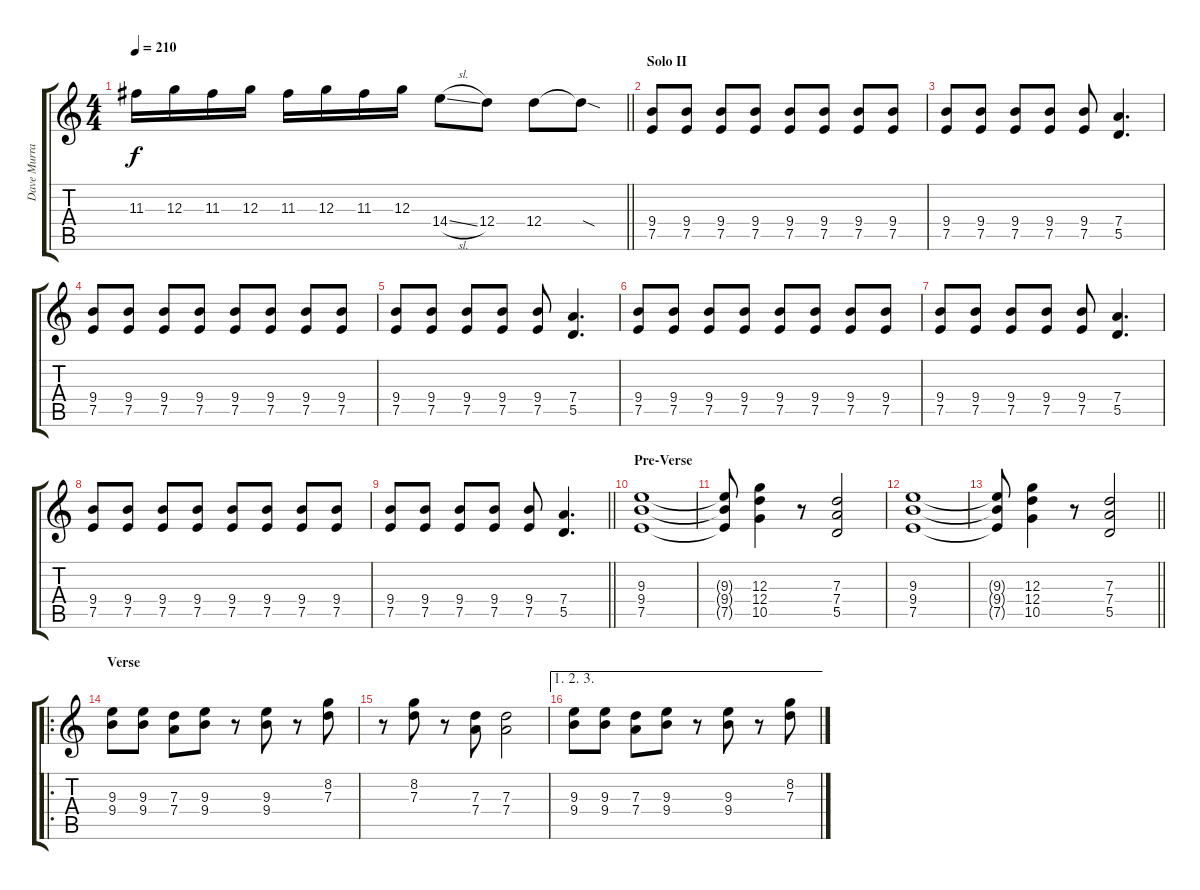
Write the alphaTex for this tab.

\track ("Dave Murray" "Dave Murra") {instrument distortionguitar}
\staff {score tabs}
\tuning (E4 B3 G3 D3 A2 E2) {hide}
\ts (4 4)
\tempo 210
\clef g2
\barLineRight lightlight
\ks c
11.3{t}.16{dy f} 12.3.16 11.3.16 12.3.16 11.3.16 12.3.16 11.3.16 12.3.16 14.4{sl}.8 12.4.8 12.4.8 12.4{sod t}.8 |
\section ("" "Solo II")
(9.4 7.5).8 (9.4 7.5).8 (9.4 7.5).8 (9.4 7.5).8 (9.4 7.5).8 (9.4 7.5).8 (9.4 7.5).8 (9.4 7.5).8 |
(9.4 7.5).8 (9.4 7.5).8 (9.4 7.5).8 (9.4 7.5).8 (9.4 7.5).8 (7.4 5.5).4{d} |
(9.4 7.5).8 (9.4 7.5).8 (9.4 7.5).8 (9.4 7.5).8 (9.4 7.5).8 (9.4 7.5).8 (9.4 7.5).8 (9.4 7.5).8 |
(9.4 7.5).8 (9.4 7.5).8 (9.4 7.5).8 (9.4 7.5).8 (9.4 7.5).8 (7.4 5.5).4{d} |
(9.4 7.5).8 (9.4 7.5).8 (9.4 7.5).8 (9.4 7.5).8 (9.4 7.5).8 (9.4 7.5).8 (9.4 7.5).8 (9.4 7.5).8 |
(9.4 7.5).8 (9.4 7.5).8 (9.4 7.5).8 (9.4 7.5).8 (9.4 7.5).8 (7.4 5.5).4{d} |
(9.4 7.5).8 (9.4 7.5).8 (9.4 7.5).8 (9.4 7.5).8 (9.4 7.5).8 (9.4 7.5).8 (9.4 7.5).8 (9.4 7.5).8 |
\barLineRight lightlight
(9.4 7.5).8 (9.4 7.5).8 (9.4 7.5).8 (9.4 7.5).8 (9.4 7.5).8 (7.4 5.5).4{d} |
\section ("" "Pre-Verse")
(9.3 9.4 7.5).1 |
(9.3{t} 9.4{t} 7.5{t}).8 (12.3 12.4 10.5).4 r.8 (7.3 7.4 5.5).2 |
(9.3 9.4 7.5).1 |
\barLineRight lightlight
(9.3{t} 9.4{t} 7.5{t}).8 (12.3 12.4 10.5).4 r.8 (7.3 7.4 5.5).2 |
\ro
\section ("" "Verse")
(9.3 9.4).8 (9.3 9.4).8 (7.3 7.4).8 (9.3 9.4).8 r.8 (9.3 9.4).8 r.8 (8.2 7.3).8 |
r.8 (8.2 7.3).8 r.8 (7.3 7.4).8 (7.3 7.4).2 |
\ae (1 2 3)
(9.3 9.4).8 (9.3 9.4).8 (7.3 7.4).8 (9.3 9.4).8 r.8 (9.3 9.4).8 r.8 (8.2 7.3).8
